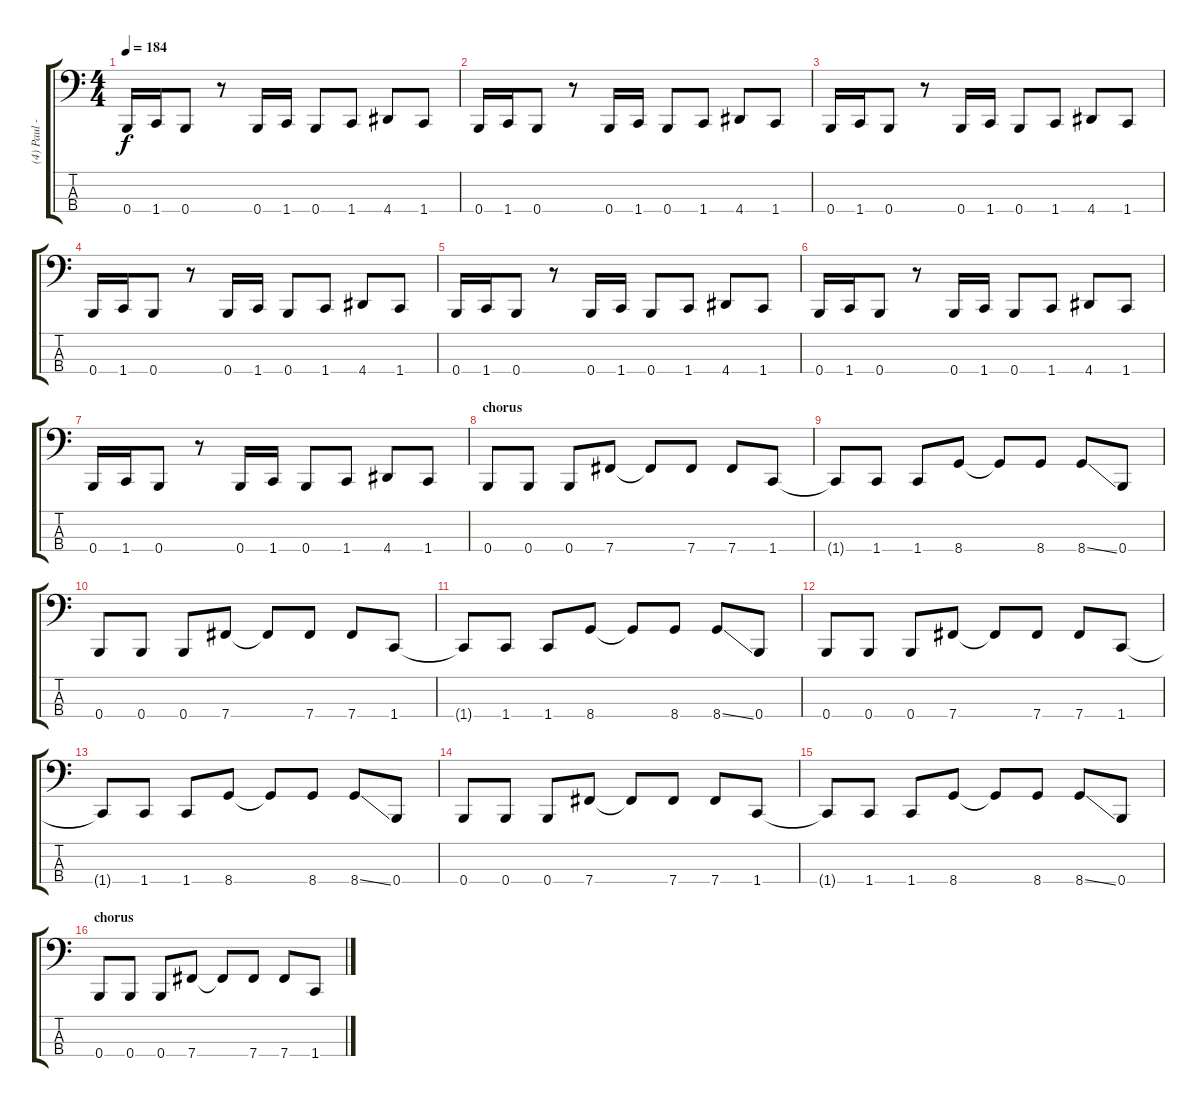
\track ("(4) Paul - bass" "(4) Paul -") {instrument electricbasspick}
\staff {score tabs}
\tuning (E2 B1 Gb1 B0) {hide}
\ts (4 4)
\tempo 184
\clef f4
\ks c
0.4.16{dy f} 1.4.16 0.4.8 r.8 0.4.16 1.4.16 0.4.8 1.4.8 4.4.8 1.4.8 |
0.4.16 1.4.16 0.4.8 r.8 0.4.16 1.4.16 0.4.8 1.4.8 4.4.8 1.4.8 |
0.4.16 1.4.16 0.4.8 r.8 0.4.16 1.4.16 0.4.8 1.4.8 4.4.8 1.4.8 |
0.4.16 1.4.16 0.4.8 r.8 0.4.16 1.4.16 0.4.8 1.4.8 4.4.8 1.4.8 |
0.4.16 1.4.16 0.4.8 r.8 0.4.16 1.4.16 0.4.8 1.4.8 4.4.8 1.4.8 |
0.4.16 1.4.16 0.4.8 r.8 0.4.16 1.4.16 0.4.8 1.4.8 4.4.8 1.4.8 |
0.4.16 1.4.16 0.4.8 r.8 0.4.16 1.4.16 0.4.8 1.4.8 4.4.8 1.4.8 |
\section ("" "chorus")
0.4.8 0.4.8 0.4.8 7.4.8 7.4{t}.8 7.4.8 7.4.8 1.4.8 |
1.4{t}.8 1.4.8 1.4.8 8.4.8 8.4{t}.8 8.4.8 8.4{ss}.8 0.4.8 |
0.4.8 0.4.8 0.4.8 7.4.8 7.4{t}.8 7.4.8 7.4.8 1.4.8 |
1.4{t}.8 1.4.8 1.4.8 8.4.8 8.4{t}.8 8.4.8 8.4{ss}.8 0.4.8 |
0.4.8 0.4.8 0.4.8 7.4.8 7.4{t}.8 7.4.8 7.4.8 1.4.8 |
1.4{t}.8 1.4.8 1.4.8 8.4.8 8.4{t}.8 8.4.8 8.4{ss}.8 0.4.8 |
0.4.8 0.4.8 0.4.8 7.4.8 7.4{t}.8 7.4.8 7.4.8 1.4.8 |
1.4{t}.8 1.4.8 1.4.8 8.4.8 8.4{t}.8 8.4.8 8.4{ss}.8 0.4.8 |
\section ("" "chorus")
0.4.8 0.4.8 0.4.8 7.4.8 7.4{t}.8 7.4.8 7.4.8 1.4.8
